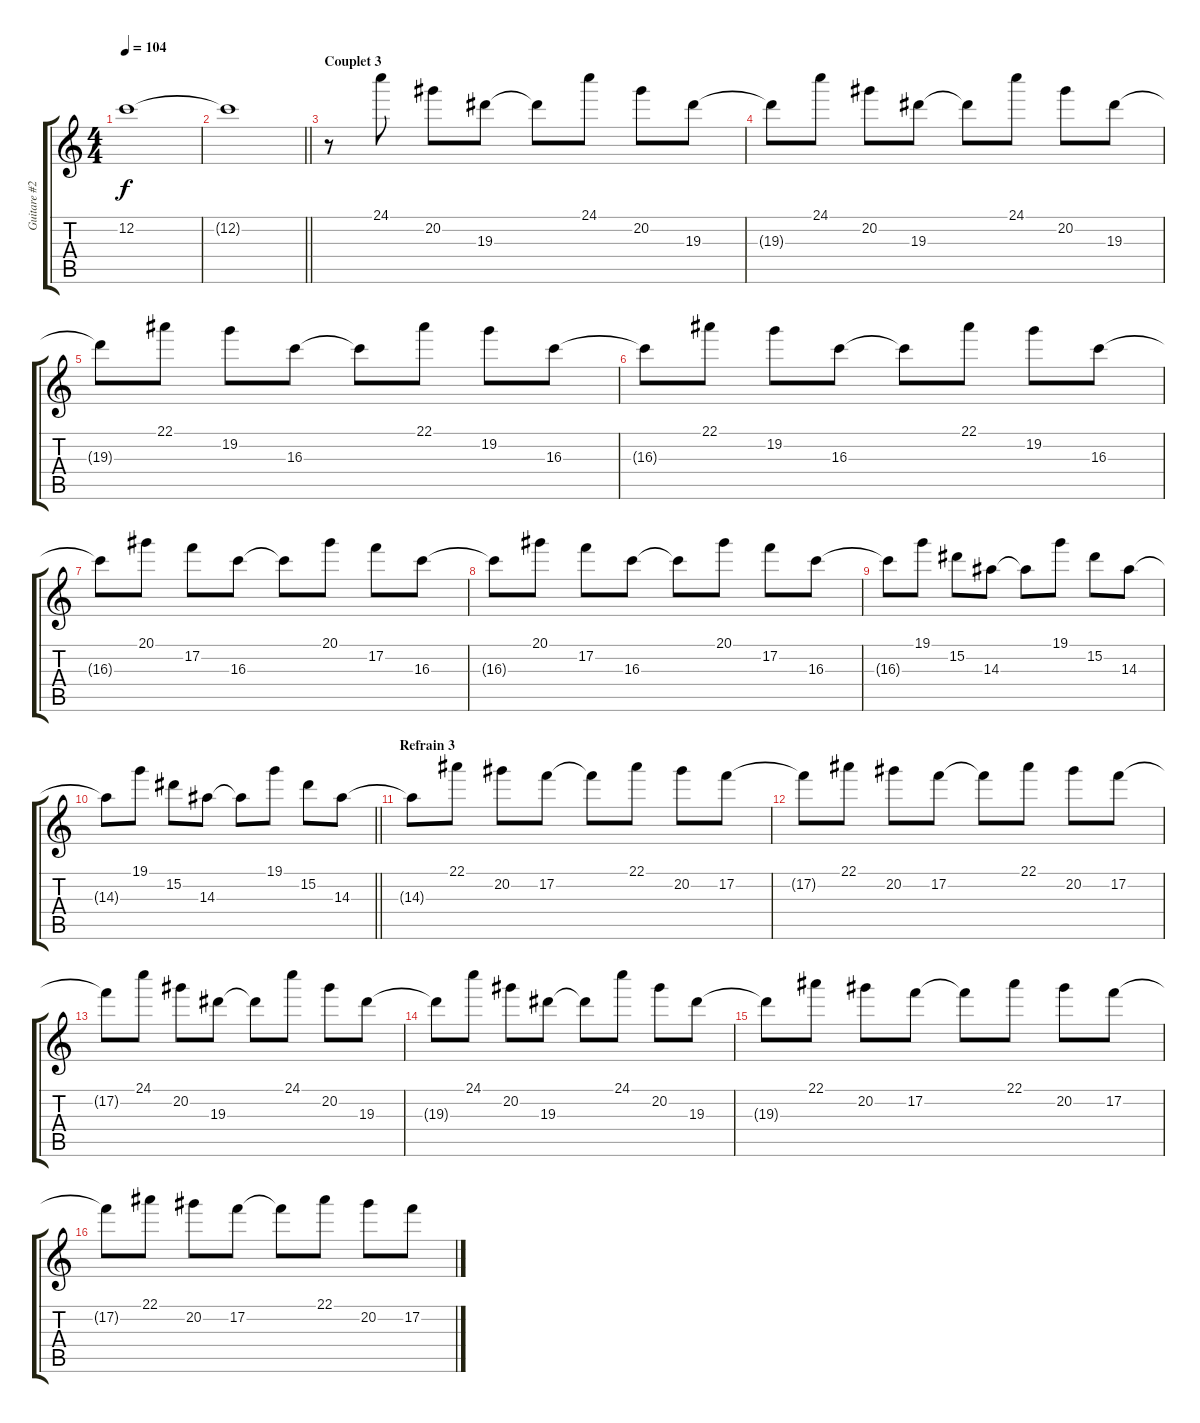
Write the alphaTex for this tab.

\track ("Guitare #2" "Guitare #2") {instrument acousticguitarnylon}
\staff {score tabs}
\tuning (C4 C4 Ab3 Eb3 Bb2 F2) {hide}
\ts (4 4)
\tempo 104
\clef g2
\ks c
12.2.1{dy f} |
\barLineRight lightlight
12.2{t}.1 |
\section ("" "Couplet 3")
r.8{txt "" volume 7 instrument electricguitarclean} 24.1.8 20.2.8 19.3.8 19.3{t}.8 24.1.8 20.2.8 19.3.8 |
19.3{t}.8 24.1.8 20.2.8 19.3.8 19.3{t}.8 24.1.8 20.2.8 19.3.8 |
19.3{t}.8 22.1.8 19.2.8 16.3.8 16.3{t}.8 22.1.8 19.2.8 16.3.8 |
16.3{t}.8 22.1.8 19.2.8 16.3.8 16.3{t}.8 22.1.8 19.2.8 16.3.8 |
16.3{t}.8 20.1.8 17.2.8 16.3.8 16.3{t}.8 20.1.8 17.2.8 16.3.8 |
16.3{t}.8 20.1.8 17.2.8 16.3.8 16.3{t}.8 20.1.8 17.2.8 16.3.8 |
16.3{t}.8 19.1.8 15.2.8 14.3.8 14.3{t}.8 19.1.8 15.2.8 14.3.8 |
\barLineRight lightlight
14.3{t}.8 19.1.8 15.2.8 14.3.8 14.3{t}.8 19.1.8 15.2.8 14.3.8 |
\section ("" "Refrain 3")
14.3{t}.8 22.1.8 20.2.8 17.2.8 17.2{t}.8 22.1.8 20.2.8 17.2.8 |
17.2{t}.8 22.1.8 20.2.8 17.2.8 17.2{t}.8 22.1.8 20.2.8 17.2.8 |
17.2{t}.8 24.1.8 20.2.8 19.3.8 19.3{t}.8 24.1.8 20.2.8 19.3.8 |
19.3{t}.8 24.1.8 20.2.8 19.3.8 19.3{t}.8 24.1.8 20.2.8 19.3.8 |
19.3{t}.8 22.1.8 20.2.8 17.2.8 17.2{t}.8 22.1.8 20.2.8 17.2.8 |
17.2{t}.8 22.1.8 20.2.8 17.2.8 17.2{t}.8 22.1.8 20.2.8 17.2.8
